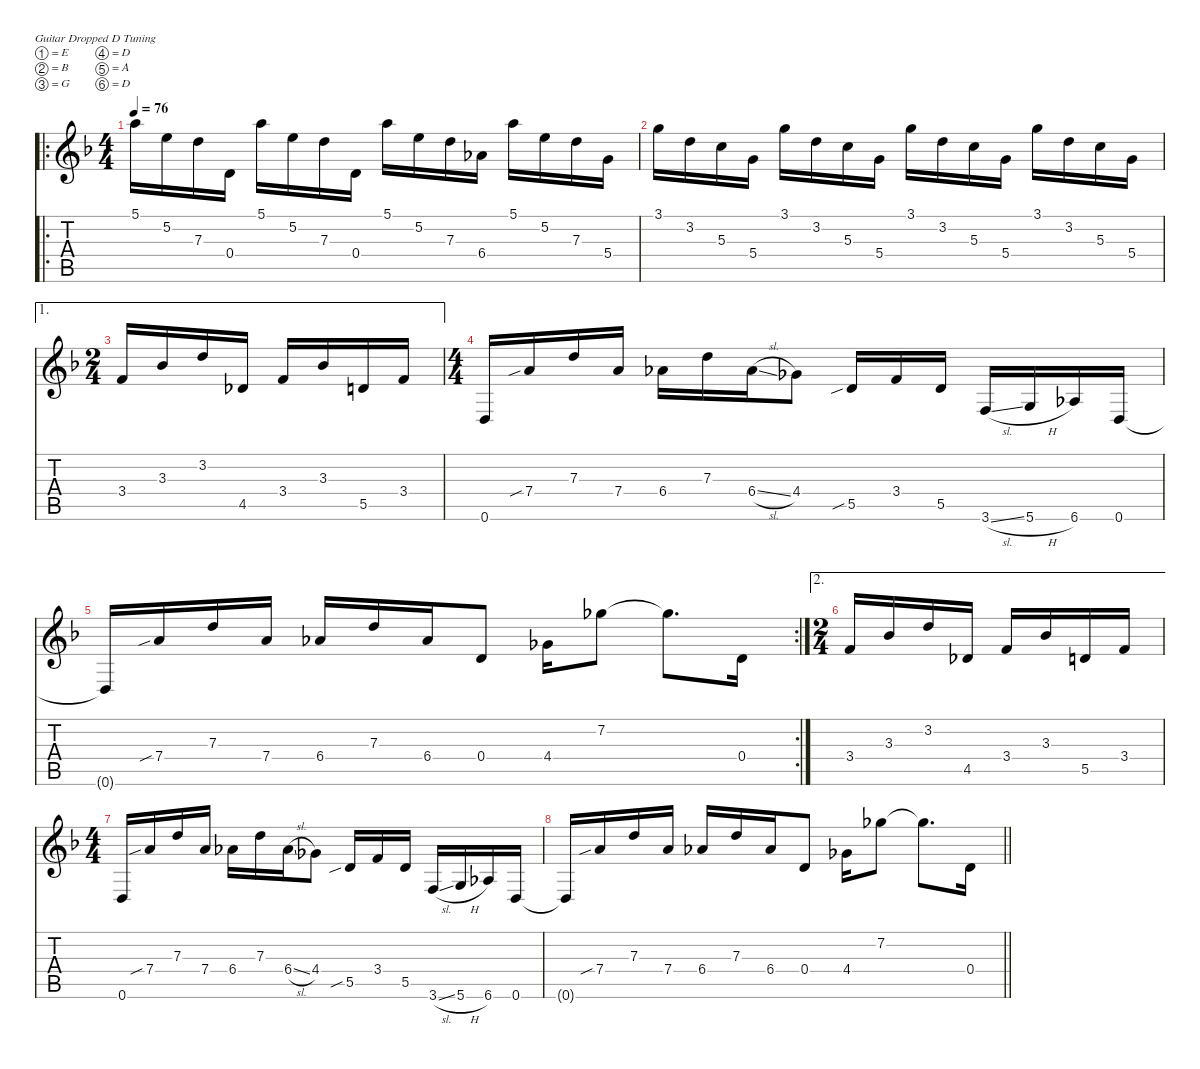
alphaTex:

\defaultSystemsLayout 4
\hideDynamics
\bracketExtendMode nobrackets
\singleTrackTrackNamePolicy hidden
\multiTrackTrackNamePolicy hidden
\otherSystemsTrackNameOrientation horizontal
\track ("Guitar 1" "Guitar 1") {defaultSystemsLayout 4 mute instrument distortionguitar}
\staff {score tabs}
\tuning (E4 B3 G3 D3 A2 D2)
\ro
\ts (4 4)
\tempo 76
\clef g2
\ks dminor
5.1{acc forcenatural}.16{dy mf beam Down} 5.2{acc forcenatural}.16{beam Down} 7.3{acc forcenatural}.16{beam Down} 0.4{acc forcenatural}.16{beam Down} 5.1{acc forcenatural}.16{beam Down} 5.2{acc forcenatural}.16{beam Down} 7.3{acc forcenatural}.16{beam Down} 0.4{acc forcenatural}.16{beam Down} 5.1{acc forcenatural}.16{beam Down} 5.2{acc forcenatural}.16{beam Down} 7.3{acc forcenatural}.16{beam Down} 6.4{acc b}.16{beam Down} 5.1{acc forcenatural}.16{beam Down} 5.2{acc forcenatural}.16{beam Down} 7.3{acc forcenatural}.16{beam Down} 5.4{acc forcenatural}.16{beam Down} |
3.1{acc forcenatural}.16{beam Down} 3.2{acc forcenatural}.16{beam Down} 5.3{acc forcenatural}.16{beam Down} 5.4{acc forcenatural}.16{beam Down} 3.1{acc forcenatural}.16{beam Down} 3.2{acc forcenatural}.16{beam Down} 5.3{acc forcenatural}.16{beam Down} 5.4{acc forcenatural}.16{beam Down} 3.1{acc forcenatural}.16{beam Down} 3.2{acc forcenatural}.16{beam Down} 5.3{acc forcenatural}.16{beam Down} 5.4{acc forcenatural}.16{beam Down} 3.1{acc forcenatural}.16{beam Down} 3.2{acc forcenatural}.16{beam Down} 5.3{acc forcenatural}.16{beam Down} 5.4{acc forcenatural}.16{beam Down} |
\ae 1
\ts (2 4)
\beaming (8 2 2 2 2)
3.4{acc forcenatural}.16{beam Up} 3.3{acc b}.16{beam Up} 3.2{acc forcenatural}.16{beam Up} 4.5{acc b}.16{beam Up} 3.4{acc forcenatural}.16{beam Up} 3.3{acc b}.16{beam Up} 5.5{acc forcenatural}.16{beam Up} 3.4{acc forcenatural}.16{beam Up} |
\ts (4 4)
\beaming (8 2 2 2 2)
0.6{acc forcenatural}.16{beam Up} 7.4{sib acc forcenatural}.16{beam Up} 7.3{acc forcenatural}.16{beam Up} 7.4{acc forcenatural}.16{beam Up} 6.4{acc b}.16{beam Down} 7.3{acc forcenatural}.16{beam Down} 6.4{sl acc b}.16{beam Down} 4.4{acc b}.8{beam Down} 5.5{sib acc forcenatural}.16{beam Up} 3.4{acc forcenatural}.16{beam Up} 5.5{acc forcenatural}.16{beam Up} 3.6{sl acc forcenatural}.16{beam Up} 5.6{h acc forcenatural}.16{beam Up} 6.6{acc b}.16{beam Up} 0.6{acc forcenatural}.16{beam Up} |
\rc 2
0.6{t acc forcenatural}.16{beam Up} 7.4{sib acc forcenatural}.16{beam Up} 7.3{acc forcenatural}.16{beam Up} 7.4{acc forcenatural}.16{beam Up} 6.4{acc b}.16{beam Up} 7.3{acc forcenatural}.16{beam Up} 6.4{acc b}.16{beam Up} 0.4{acc forcenatural}.8{beam Up} 4.4{acc b}.16{beam Down} 7.2{acc b}.8{beam Down} 7.2{t acc b}.8{d beam Down} 0.4{acc forcenatural}.16{beam Down} |
\ae 2
\ts (2 4)
\beaming (8 2 2 2 2)
3.4{acc forcenatural}.16{beam Up} 3.3{acc b}.16{beam Up} 3.2{acc forcenatural}.16{beam Up} 4.5{acc b}.16{beam Up} 3.4{acc forcenatural}.16{beam Up} 3.3{acc b}.16{beam Up} 5.5{acc forcenatural}.16{beam Up} 3.4{acc forcenatural}.16{beam Up} |
\ts (4 4)
\beaming (8 2 2 2 2)
0.6{acc forcenatural}.16{beam Up} 7.4{sib acc forcenatural}.16{beam Up} 7.3{acc forcenatural}.16{beam Up} 7.4{acc forcenatural}.16{beam Up} 6.4{acc b}.16{beam Down} 7.3{acc forcenatural}.16{beam Down} 6.4{sl acc b}.16{beam Down} 4.4{acc b}.8{beam Down} 5.5{sib acc forcenatural}.16{beam Up} 3.4{acc forcenatural}.16{beam Up} 5.5{acc forcenatural}.16{beam Up} 3.6{sl acc forcenatural}.16{beam Up} 5.6{h acc forcenatural}.16{beam Up} 6.6{acc b}.16{beam Up} 0.6{acc forcenatural}.16{beam Up} |
\barLineRight lightlight
0.6{t acc forcenatural}.16{beam Up} 7.4{sib acc forcenatural}.16{beam Up} 7.3{acc forcenatural}.16{beam Up} 7.4{acc forcenatural}.16{beam Up} 6.4{acc b}.16{beam Up} 7.3{acc forcenatural}.16{beam Up} 6.4{acc b}.16{beam Up} 0.4{acc forcenatural}.8{beam Up} 4.4{acc b}.16{beam Down} 7.2{acc b}.8{beam Down} 7.2{t acc b}.8{d beam Down} 0.4{acc forcenatural}.16{beam Down}
